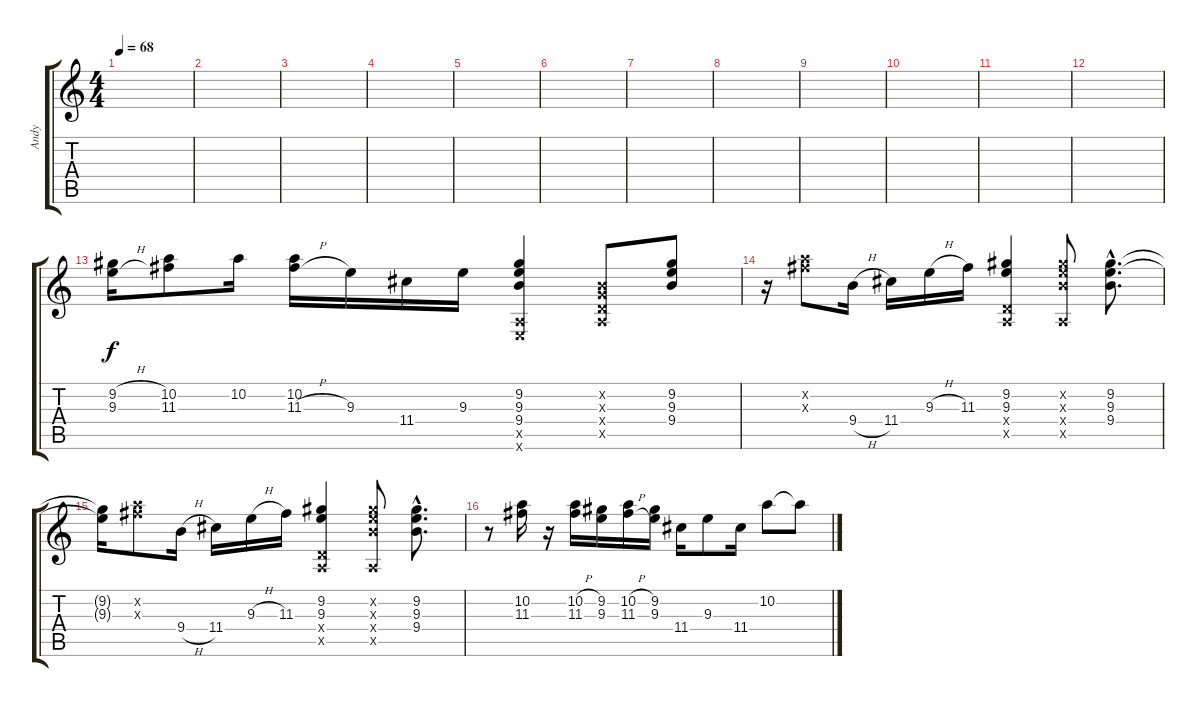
\track ("Andy" "Andy") {instrument electricguitarclean}
\staff {score tabs}
\tuning (E4 B3 G3 D3 A2 E2) {hide}
\ts (4 4)
\tempo 68
\clef g2
\ks c
|
|
|
|
|
|
|
|
|
|
|
|
(9.2{h} 9.3{h}).16 (10.2 11.3).8 10.2.16 (10.2 11.3{h}).16 9.3.16 11.4.16 9.3.16 (9.2 9.3 9.4 0.5{x} 0.6{x}).4 (0.2{x} 0.3{x} 0.4{x} 0.5{x}).8 (9.2 9.3 9.4).8 |
r.16 (10.2{x} 11.3{x}).8 9.4{h}.16 11.4.16 9.3{h}.16 11.3.16 (9.2 9.3 0.4{x} 0.5{x}).4 (9.2{x} 9.3{x} 9.4{x} 0.5{x}).8 (9.2{hac} 9.3{hac} 9.4{hac}).8{d} |
(9.2{t} 9.3{t}).16 (10.2{x} 11.3{x}).8 9.4{h}.16 11.4.16 9.3{h}.16 11.3.16 (9.2 9.3 0.4{x} 0.5{x}).4 (9.2{x} 9.3{x} 9.4{x} 0.5{x}).8 (9.2{hac} 9.3{hac} 9.4{hac}).8{d} |
r.8 (10.2 11.3).16 r.16 (10.2{h} 11.3{h}).16 (9.2 9.3).16 (10.2{h} 11.3{h}).16 (9.2 9.3).16 11.4.16 9.3.8 11.4.16 10.2.8 10.2{t}.8
